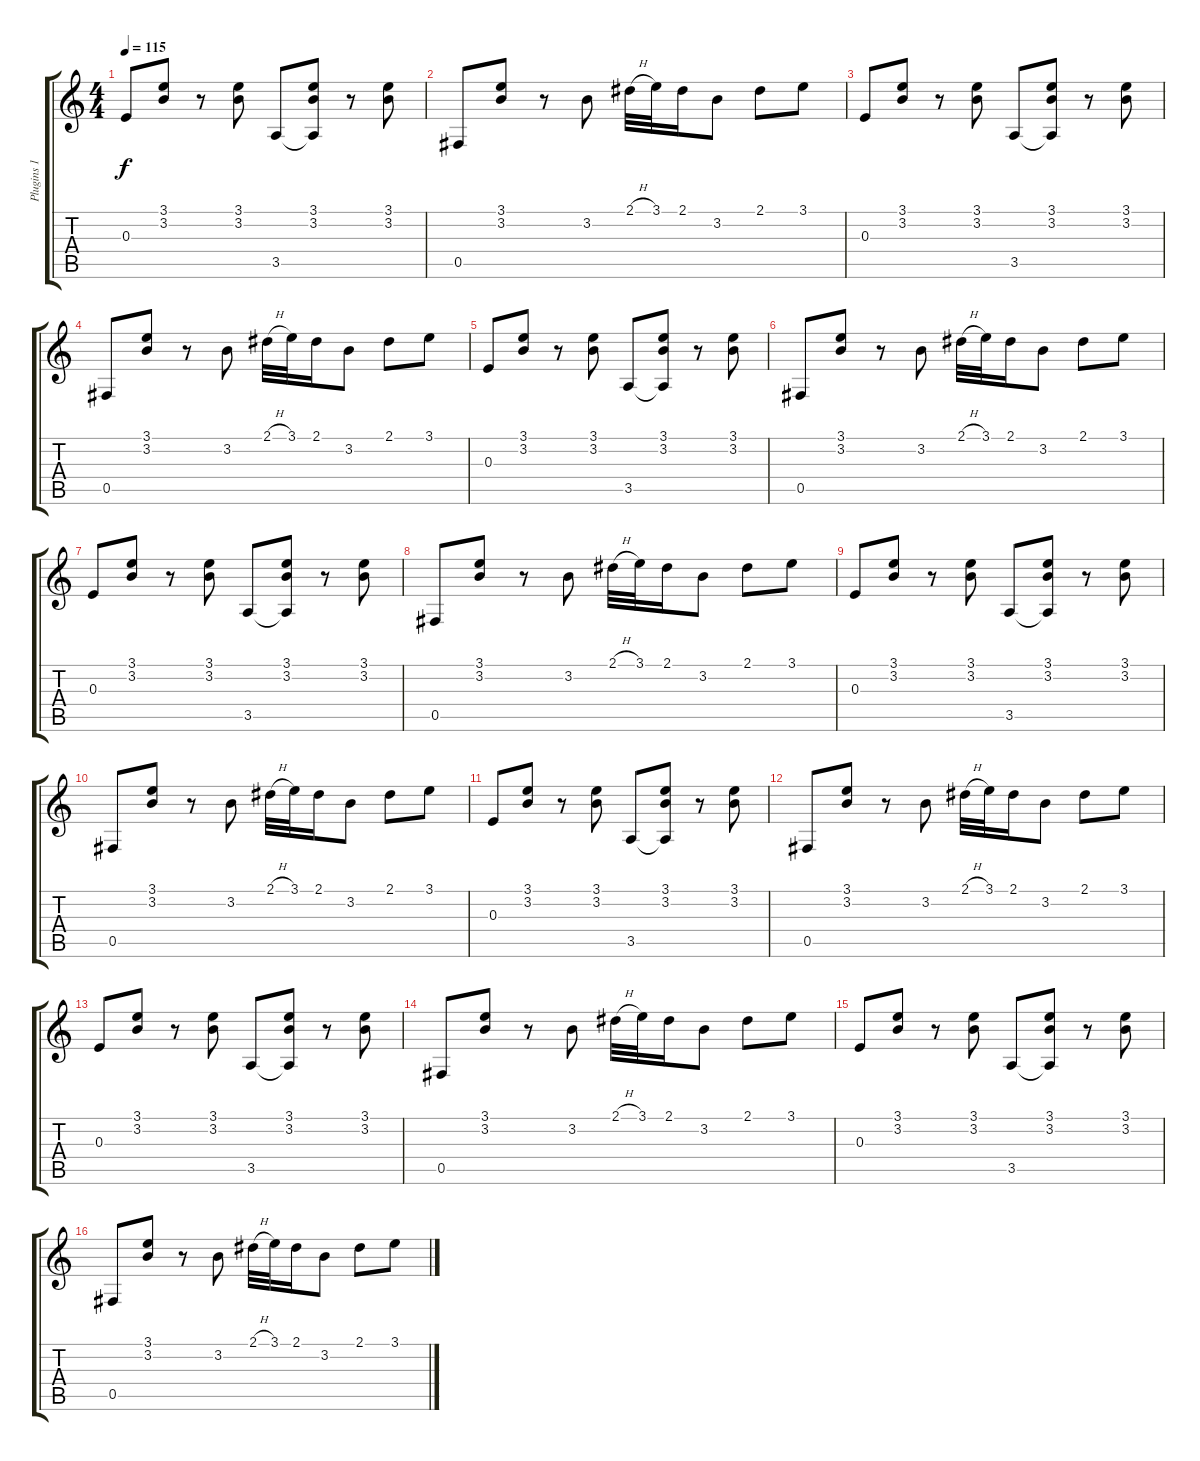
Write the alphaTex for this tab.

\track ("Plugins 1" "Plugins 1") {instrument acousticguitarsteel}
\staff {score tabs}
\tuning (Db4 Ab3 E3 B2 Gb2 Db2) {hide}
\ts (4 4)
\tempo 115
\clef g2
\ks c
0.3.8{dy f} (3.1 3.2).8 r.8 (3.1 3.2).8 3.5.8 (3.1 3.2 3.5{t}).8 r.8 (3.1 3.2).8 |
0.5.8 (3.1 3.2).8 r.8 3.2.8 2.1{h}.32 3.1.32 2.1.16 3.2.8 2.1.8 3.1.8 |
0.3.8 (3.1 3.2).8 r.8 (3.1 3.2).8 3.5.8 (3.1 3.2 3.5{t}).8 r.8 (3.1 3.2).8 |
0.5.8 (3.1 3.2).8 r.8 3.2.8 2.1{h}.32 3.1.32 2.1.16 3.2.8 2.1.8 3.1.8 |
0.3.8 (3.1 3.2).8 r.8 (3.1 3.2).8 3.5.8 (3.1 3.2 3.5{t}).8 r.8 (3.1 3.2).8 |
0.5.8 (3.1 3.2).8 r.8 3.2.8 2.1{h}.32 3.1.32 2.1.16 3.2.8 2.1.8 3.1.8 |
0.3.8 (3.1 3.2).8 r.8 (3.1 3.2).8 3.5.8 (3.1 3.2 3.5{t}).8 r.8 (3.1 3.2).8 |
0.5.8 (3.1 3.2).8 r.8 3.2.8 2.1{h}.32 3.1.32 2.1.16 3.2.8 2.1.8 3.1.8 |
0.3.8 (3.1 3.2).8 r.8 (3.1 3.2).8 3.5.8 (3.1 3.2 3.5{t}).8 r.8 (3.1 3.2).8 |
0.5.8 (3.1 3.2).8 r.8 3.2.8 2.1{h}.32 3.1.32 2.1.16 3.2.8 2.1.8 3.1.8 |
0.3.8 (3.1 3.2).8 r.8 (3.1 3.2).8 3.5.8 (3.1 3.2 3.5{t}).8 r.8 (3.1 3.2).8 |
0.5.8 (3.1 3.2).8 r.8 3.2.8 2.1{h}.32 3.1.32 2.1.16 3.2.8 2.1.8 3.1.8 |
0.3.8 (3.1 3.2).8 r.8 (3.1 3.2).8 3.5.8 (3.1 3.2 3.5{t}).8 r.8 (3.1 3.2).8 |
0.5.8 (3.1 3.2).8 r.8 3.2.8 2.1{h}.32 3.1.32 2.1.16 3.2.8 2.1.8 3.1.8 |
0.3.8 (3.1 3.2).8 r.8 (3.1 3.2).8 3.5.8 (3.1 3.2 3.5{t}).8 r.8 (3.1 3.2).8 |
0.5.8 (3.1 3.2).8 r.8 3.2.8 2.1{h}.32 3.1.32 2.1.16 3.2.8 2.1.8 3.1.8
